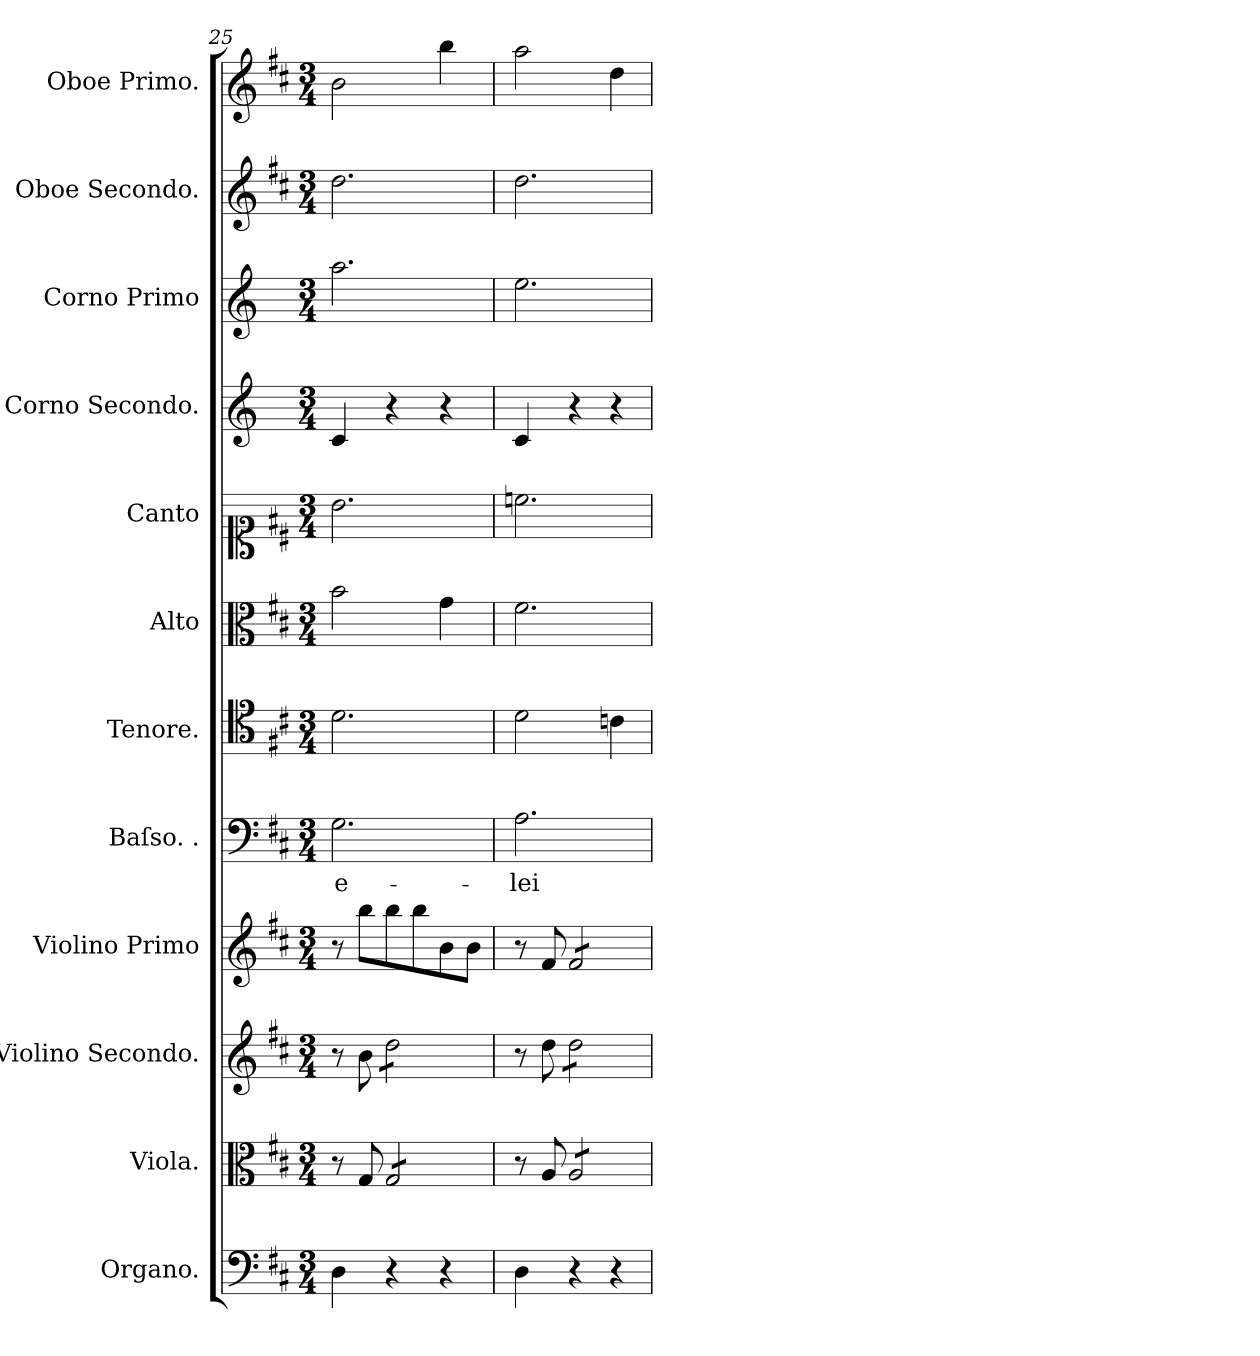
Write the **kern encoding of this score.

**kern	**kern	**kern	**kern	**kern	**text	**kern	**kern	**kern	**kern	**kern	**kern	**kern
*part12	*part11	*part10	*part9	*part8	*part8	*part7	*part6	*part5	*part4	*part3	*part2	*part1
*staff12	*staff11	*staff10	*staff9	*staff8	*staff8	*staff7	*staff6	*staff5	*staff4	*staff3	*staff2	*staff1
*I"Organo.	*I"Viola.	*I"Violino Secondo.	*I"Violino Primo	*I"Baſso. .	*	*I"Tenore.	*I"Alto	*I"Canto	*I"Corno Secondo.	*I"Corno Primo	*I"Oboe Secondo.	*I"Oboe Primo.
*I'org	*I'vla	*I'vl 2	*I'vl 1	*I'B	*	*I'T	*I'A	*	*I'cor 2	*I'cor 1	*I'ob 2	*I'ob 1
*clefF4	*clefC3	*clefG2	*clefG2	*clefF4	*	*clefC4	*clefC3	*clefC1	*clefG2	*clefG2	*clefG2	*clefG2
*	*	*	*	*	*	*	*	*	*ITrd6c10	*ITrd6c10	*	*
*k[f#c#]	*k[f#c#]	*k[f#c#]	*k[f#c#]	*k[f#c#]	*	*k[f#c#]	*k[f#c#]	*k[f#c#]	*k[f#c#]	*k[f#c#]	*k[f#c#]	*k[f#c#]
*M3/4	*M3/4	*M3/4	*M3/4	*M3/4	*	*M3/4	*M3/4	*M3/4	*M3/4	*M3/4	*M3/4	*M3/4
=25	=25	=25	=25	=25	=25	=25	=25	=25	=25	=25	=25	=25
4D\	8r	8r	8r	2.G\	e-	2.d\	2b\	2.b\	4D/	2.b\	2.dd\	2b\
.	8G/	8b\	8bb\L	.	.	.	.	.	.	.	.	.
*	*tremolo	*	*	*	*	*	*	*	*	*	*	*
*	*	*tremolo	*	*	*	*	*	*	*	*	*	*
4r	8G/L	8dd\L	8bb\	.	.	.	.	.	4r	.	.	.
.	8G/	8dd\	8bb\	.	.	.	.	.	.	.	.	.
4r	8G/	8dd\	8b\	.	.	.	4g\	.	4r	.	.	4bb\
.	8G/J	8dd\J	8b\J	.	.	.	.	.	.	.	.	.
*	*	*Xtremolo	*	*	*	*	*	*	*	*	*	*
*	*Xtremolo	*	*	*	*	*	*	*	*	*	*	*
=26	=26	=26	=26	=26	=26	=26	=26	=26	=26	=26	=26	=26
4D\	8r	8r	8r	2.A\	-lei-	2d\	2.f#\	2.ccn\	4D/	2.f#\	2.dd\	2aa\
.	8A/	8dd\	8f#/	.	.	.	.	.	.	.	.	.
*	*tremolo	*	*	*	*	*	*	*	*	*	*	*
*	*	*tremolo	*	*	*	*	*	*	*	*	*	*
*	*	*	*tremolo	*	*	*	*	*	*	*	*	*
4r	8A/L	8dd\L	8f#/L	.	.	.	.	.	4r	.	.	.
.	8A/	8dd\	8f#/	.	.	.	.	.	.	.	.	.
4r	8A/	8dd\	8f#/	.	.	4cn\	.	.	4r	.	.	4dd\
.	8A/J	8dd\J	8f#/J	.	.	.	.	.	.	.	.	.
*	*	*	*Xtremolo	*	*	*	*	*	*	*	*	*
*	*	*Xtremolo	*	*	*	*	*	*	*	*	*	*
*	*Xtremolo	*	*	*	*	*	*	*	*	*	*	*
=	=	=	=	=	=	=	=	=	=	=	=	=
*-	*-	*-	*-	*-	*-	*-	*-	*-	*-	*-	*-	*-
